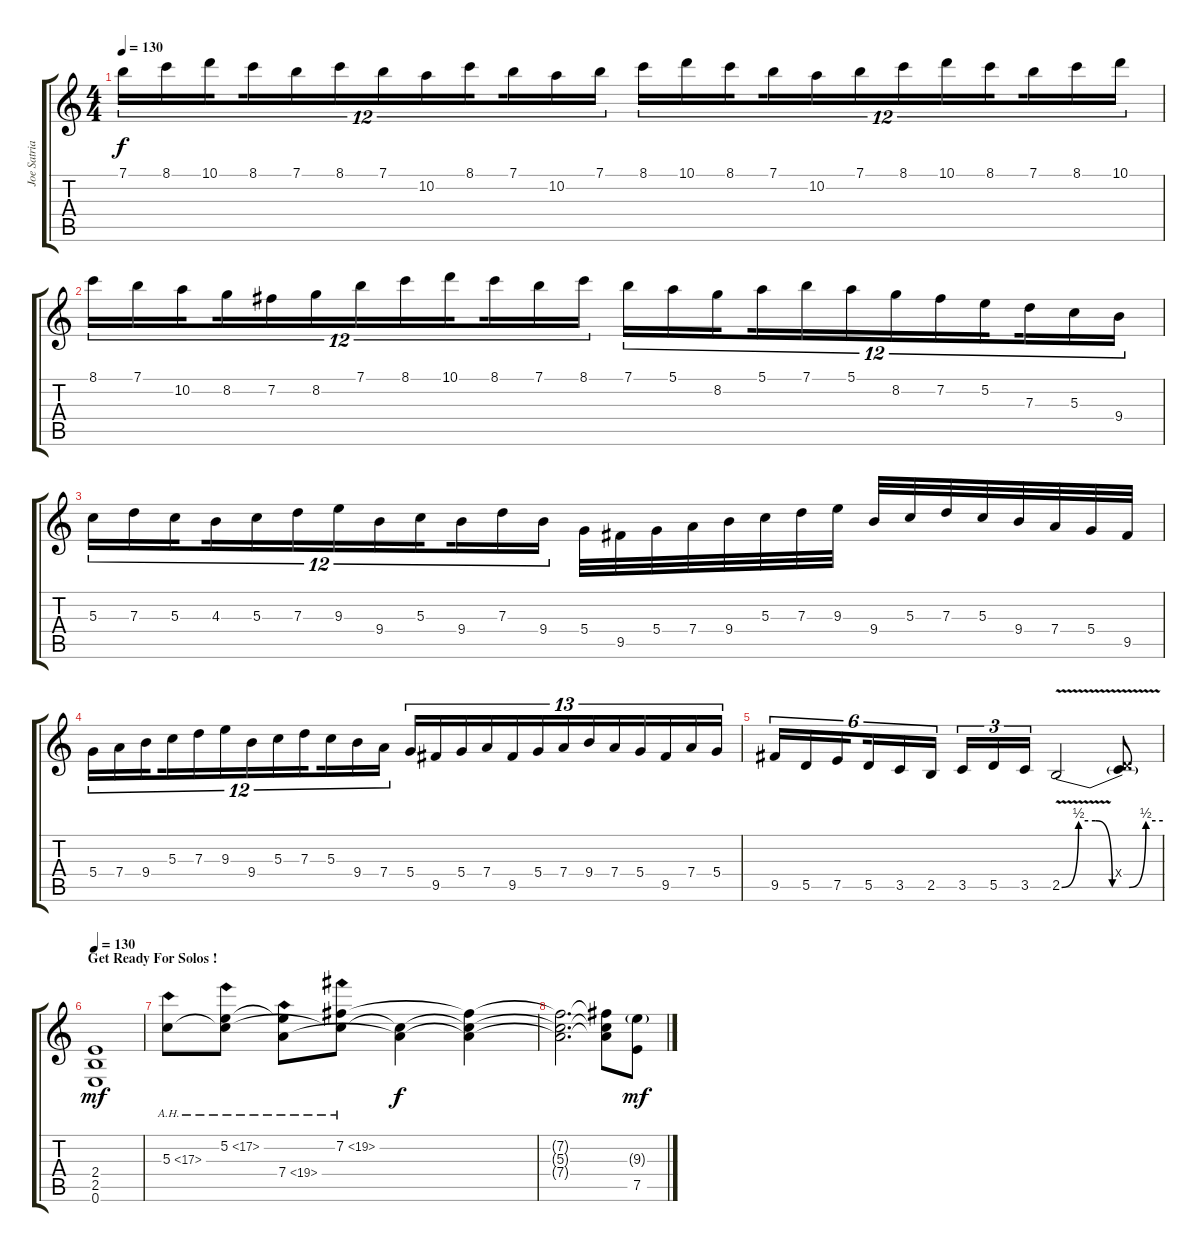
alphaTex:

\track ("Joe Satriani" "Joe Satria") {instrument overdrivenguitar}
\staff {score tabs}
\tuning (E4 B3 G3 D3 A2 E2) {hide}
\ts (4 4)
\tempo 130
\clef g2
\ks c
7.1.16{tu (12 8) dy f} 8.1.16{tu (12 8)} 10.1.16{tu (12 8) beam splitsecondary} 8.1.16{tu (12 8)} 7.1.16{tu (12 8)} 8.1.16{tu (12 8)} 7.1.16{tu (12 8)} 10.2.16{tu (12 8)} 8.1.16{tu (12 8) beam splitsecondary} 7.1.16{tu (12 8)} 10.2.16{tu (12 8)} 7.1.16{tu (12 8)} 8.1.16{tu (12 8)} 10.1.16{tu (12 8)} 8.1.16{tu (12 8) beam splitsecondary} 7.1.16{tu (12 8)} 10.2.16{tu (12 8)} 7.1.16{tu (12 8)} 8.1.16{tu (12 8)} 10.1.16{tu (12 8)} 8.1.16{tu (12 8) beam splitsecondary} 7.1.16{tu (12 8)} 8.1.16{tu (12 8)} 10.1.16{tu (12 8)} |
8.1.16{tu (12 8)} 7.1.16{tu (12 8)} 10.2.16{tu (12 8) beam splitsecondary} 8.2.16{tu (12 8)} 7.2.16{tu (12 8)} 8.2.16{tu (12 8)} 7.1.16{tu (12 8)} 8.1.16{tu (12 8)} 10.1.16{tu (12 8) beam splitsecondary} 8.1.16{tu (12 8)} 7.1.16{tu (12 8)} 8.1.16{tu (12 8)} 7.1.16{tu (12 8)} 5.1.16{tu (12 8)} 8.2.16{tu (12 8) beam splitsecondary} 5.1.16{tu (12 8)} 7.1.16{tu (12 8)} 5.1.16{tu (12 8)} 8.2.16{tu (12 8)} 7.2.16{tu (12 8)} 5.2.16{tu (12 8) beam splitsecondary} 7.3.16{tu (12 8)} 5.3.16{tu (12 8)} 9.4.16{tu (12 8)} |
5.3.16{tu (12 8)} 7.3.16{tu (12 8)} 5.3.16{tu (12 8) beam splitsecondary} 4.3.16{tu (12 8)} 5.3.16{tu (12 8)} 7.3.16{tu (12 8)} 9.3.16{tu (12 8)} 9.4.16{tu (12 8)} 5.3.16{tu (12 8) beam splitsecondary} 9.4.16{tu (12 8)} 7.3.16{tu (12 8)} 9.4.16{tu (12 8)} 5.4.32 9.5.32 5.4.32 7.4.32 9.4.32 5.3.32 7.3.32 9.3.32 9.4.32 5.3.32 7.3.32 5.3.32 9.4.32 7.4.32 5.4.32 9.5.32 |
5.4.16{tu (12 8)} 7.4.16{tu (12 8)} 9.4.16{tu (12 8) beam splitsecondary} 5.3.16{tu (12 8)} 7.3.16{tu (12 8)} 9.3.16{tu (12 8)} 9.4.16{tu (12 8)} 5.3.16{tu (12 8)} 7.3.16{tu (12 8) beam splitsecondary} 5.3.16{tu (12 8)} 9.4.16{tu (12 8)} 7.4.16{tu (12 8)} 5.4.16{tu (13 8)} 9.5.16{tu (13 8)} 5.4.16{tu (13 8)} 7.4.16{tu (13 8)} 9.5.16{tu (13 8)} 5.4.16{tu (13 8)} 7.4.16{tu (13 8)} 9.4.16{tu (13 8)} 7.4.16{tu (13 8)} 5.4.16{tu (13 8)} 9.5.16{tu (13 8)} 7.4.16{tu (13 8)} 5.4.16{tu (13 8)} |
9.5.16{tu (6 4)} 5.5.16{tu (6 4)} 7.5.16{tu (6 4) beam splitsecondary} 5.5.16{tu (6 4)} 3.5.16{tu (6 4)} 2.5.16{tu (6 4)} 3.5.16{tu (3 2)} 5.5.16{tu (3 2)} 3.5.16{tu (3 2)} 2.5{be (custom 0 0 10 2 20 2 30 0 40 0 50 2 60 2) v}.2 (0.4{x} 2.5{t}).8 |
\section ("" "Get Ready For Solos ! ")
\tempo 130
(2.4 2.5 0.6).1{dy mf} |
5.3{ah 12}.8{volume 14} (5.2{ah 12} 5.3{t}).8 (5.2{t} 7.4{ah 12}).8 (7.2{ah 12} 5.3{t}).8 (5.3{t} 7.4{t}).4{dy f} (7.2{t} 5.3{t} 7.4{t}).4 |
(7.2{t} 5.3{t} 7.4{t}).2{d} (7.2{t} 5.3{t} 7.4{t}).8 (9.3{g} 7.5).8{dy mf}
